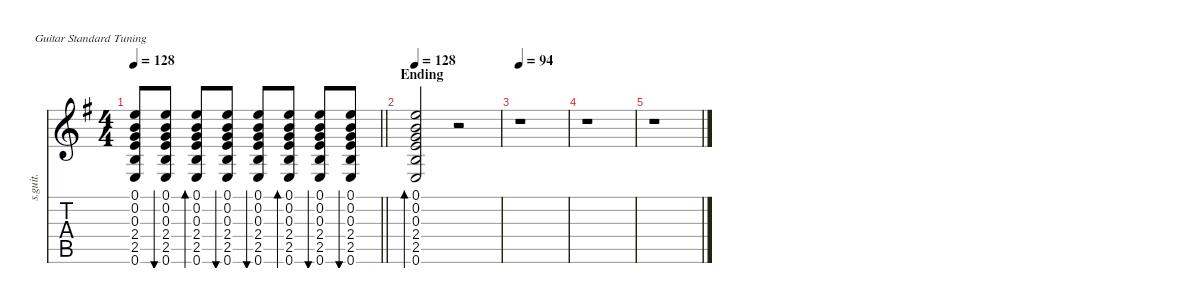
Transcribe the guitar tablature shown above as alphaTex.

\defaultSystemsLayout 4
\hideDynamics
\bracketExtendMode nobrackets
\otherSystemsTrackNameOrientation horizontal
\track ("Gtr.3 Ac." "s.guit.") {defaultSystemsLayout 4 instrument acousticguitarsteel}
\staff {score tabs}
\tuning (E4 B3 G3 D3 A2 E2)
\ts (4 4)
\tempo 128
\clef g2
\barLineRight lightlight
\ks eminor
(0.1{t acc forcenatural} 0.2{t acc forcenatural} 0.3{t acc forcenatural} 2.4{t acc forcenatural} 2.5{t acc forcenatural} 0.6{t acc forcenatural}).8{dy f beam Up} (0.1{acc forcenatural} 0.2{acc forcenatural} 0.3{acc forcenatural} 2.4{acc forcenatural} 2.5{acc forcenatural} 0.6{acc forcenatural}).8{bu 30 beam Up} (0.1{acc forcenatural} 0.2{acc forcenatural} 0.3{acc forcenatural} 2.4{acc forcenatural} 2.5{acc forcenatural} 0.6{acc forcenatural}).8{bd 60 beam Up} (0.1{acc forcenatural} 0.2{acc forcenatural} 0.3{acc forcenatural} 2.4{acc forcenatural} 2.5{acc forcenatural} 0.6{acc forcenatural}).8{bu 30 beam Up} (0.1{acc forcenatural} 0.2{acc forcenatural} 0.3{acc forcenatural} 2.4{acc forcenatural} 2.5{acc forcenatural} 0.6{acc forcenatural}).8{bu 60 beam Up} (0.1{acc forcenatural} 0.2{acc forcenatural} 0.3{acc forcenatural} 2.4{acc forcenatural} 2.5{acc forcenatural} 0.6{acc forcenatural}).8{bd 30 beam Up} (0.1{acc forcenatural} 0.2{acc forcenatural} 0.3{acc forcenatural} 2.4{acc forcenatural} 2.5{acc forcenatural} 0.6{acc forcenatural}).8{bu 30 beam Up} (0.1{acc forcenatural} 0.2{acc forcenatural} 0.3{acc forcenatural} 2.4{acc forcenatural} 2.5{acc forcenatural} 0.6{acc forcenatural}).8{bu 30 beam Up} |
\section ("" "Ending")
\tempo 128
(0.1{acc forcenatural} 0.2{acc forcenatural} 0.3{acc forcenatural} 2.4{acc forcenatural} 2.5{acc forcenatural} 0.6{acc forcenatural}).2{bd 120 beam Up} r.2{beam Up} |
\tempo 94
r.1{beam Down} |
r.1{beam Down} |
r.1{beam Down}
